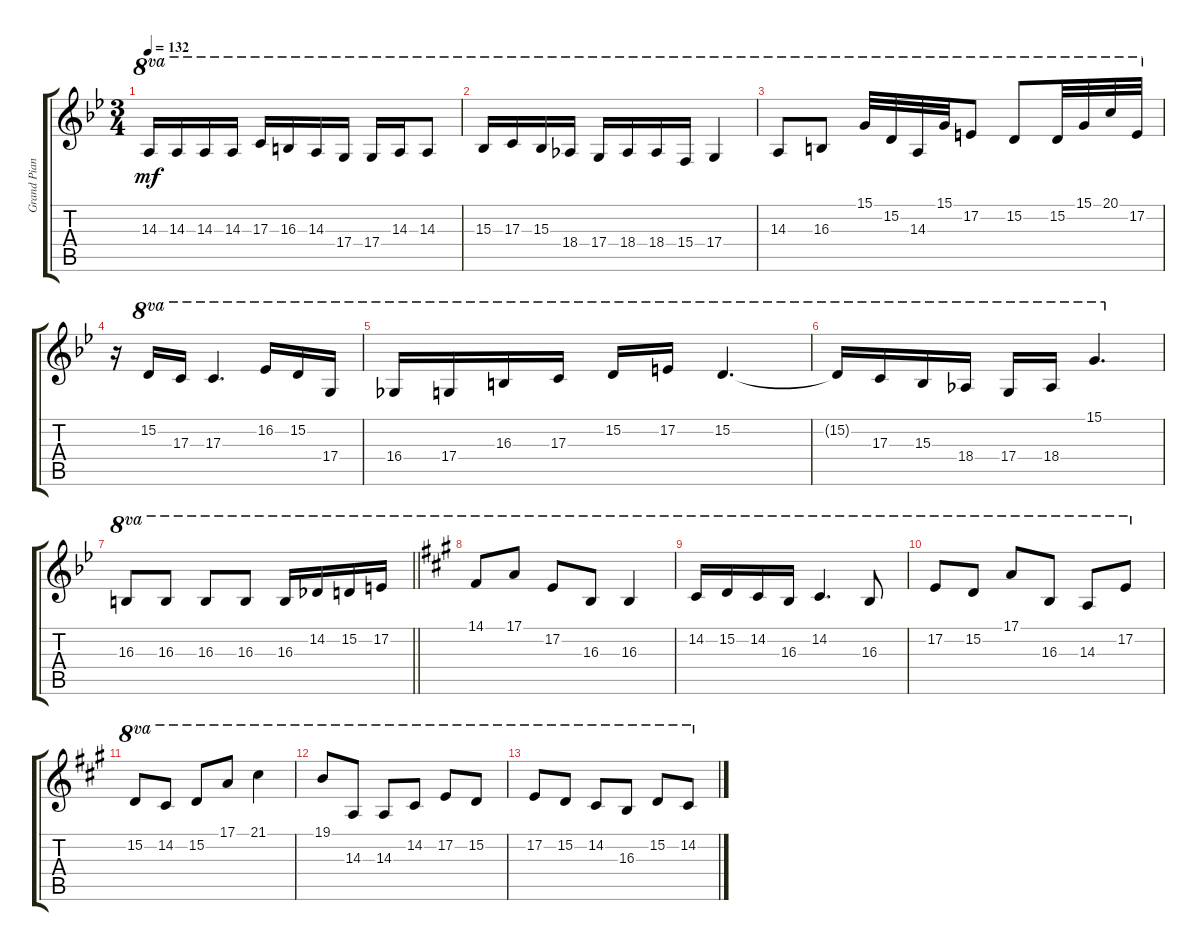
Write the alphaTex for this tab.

\track ("Grand Piano Right Hand" "Grand Pian") {instrument acousticgrandpiano}
\staff {score tabs}
\tuning (E4 B3 G3 D3 A2 E2) {hide}
\ts (3 4)
\tempo 132
\clef g2
\ks bb
14.3.16{ot 8va dy mf} 14.3.16{ot 8va} 14.3.16{ot 8va} 14.3.16{ot 8va} 17.3.16{ot 8va} 16.3.16{ot 8va} 14.3.16{ot 8va} 17.4.16{ot 8va} 17.4.16{ot 8va} 14.3.16{ot 8va} 14.3.8{ot 8va} |
15.3.16{ot 8va} 17.3.16{ot 8va} 15.3.16{ot 8va} 18.4.16{ot 8va} 17.4.16{ot 8va} 18.4.16{ot 8va} 18.4.16{ot 8va} 15.4.16{ot 8va} 17.4.4{ot 8va} |
14.3.8{ot 8va} 16.3.8{ot 8va} 15.1.32{ot 8va} 15.2.32{ot 8va} 14.3.32{ot 8va} 15.1.32{ot 8va} 17.2.8{ot 8va} 15.2.8{ot 8va} 15.2.32{ot 8va} 15.1.32{ot 8va} 20.1.32{ot 8va} 17.2.32{ot 8va} |
r.16 15.2.16{ot 8va} 17.3.16{ot 8va} 17.3.4{d ot 8va} 16.2.16{ot 8va} 15.2.16{ot 8va} 17.4.16{ot 8va} |
16.4.16{ot 8va} 17.4.16{ot 8va} 16.3.16{ot 8va} 17.3.16{ot 8va} 15.2.16{ot 8va} 17.2.16{ot 8va} 15.2.4{d ot 8va} |
15.2{t}.16{ot 8va} 17.3.16{ot 8va} 15.3.16{ot 8va} 18.4.16{ot 8va} 17.4.16{ot 8va} 18.4.16{ot 8va} 15.1.4{d ot 8va} |
\barLineRight lightlight
16.3.8{ot 8va} 16.3.8{ot 8va} 16.3.8{ot 8va} 16.3.8{ot 8va} 16.3.16{ot 8va} 14.2.16{ot 8va} 15.2.16{ot 8va} 17.2.16{ot 8va} |
\ks a
14.1.8{ot 8va} 17.1.8{ot 8va} 17.2.8{ot 8va} 16.3.8{ot 8va} 16.3.4{ot 8va} |
14.2.16{ot 8va} 15.2.16{ot 8va} 14.2.16{ot 8va} 16.3.16{ot 8va} 14.2.4{d ot 8va} 16.3.8{ot 8va} |
17.2.8{ot 8va} 15.2.8{ot 8va} 17.1.8{ot 8va} 16.3.8{ot 8va} 14.3.8{ot 8va} 17.2.8{ot 8va} |
15.2.8{ot 8va} 14.2.8{ot 8va} 15.2.8{ot 8va} 17.1.8{ot 8va} 21.1.4{ot 8va} |
19.1.8{ot 8va} 14.3.8{ot 8va} 14.3.8{ot 8va} 14.2.8{ot 8va} 17.2.8{ot 8va} 15.2.8{ot 8va} |
17.2.8{ot 8va} 15.2.8{ot 8va} 14.2.8{ot 8va} 16.3.8{ot 8va} 15.2.8{ot 8va} 14.2.8{ot 8va}
